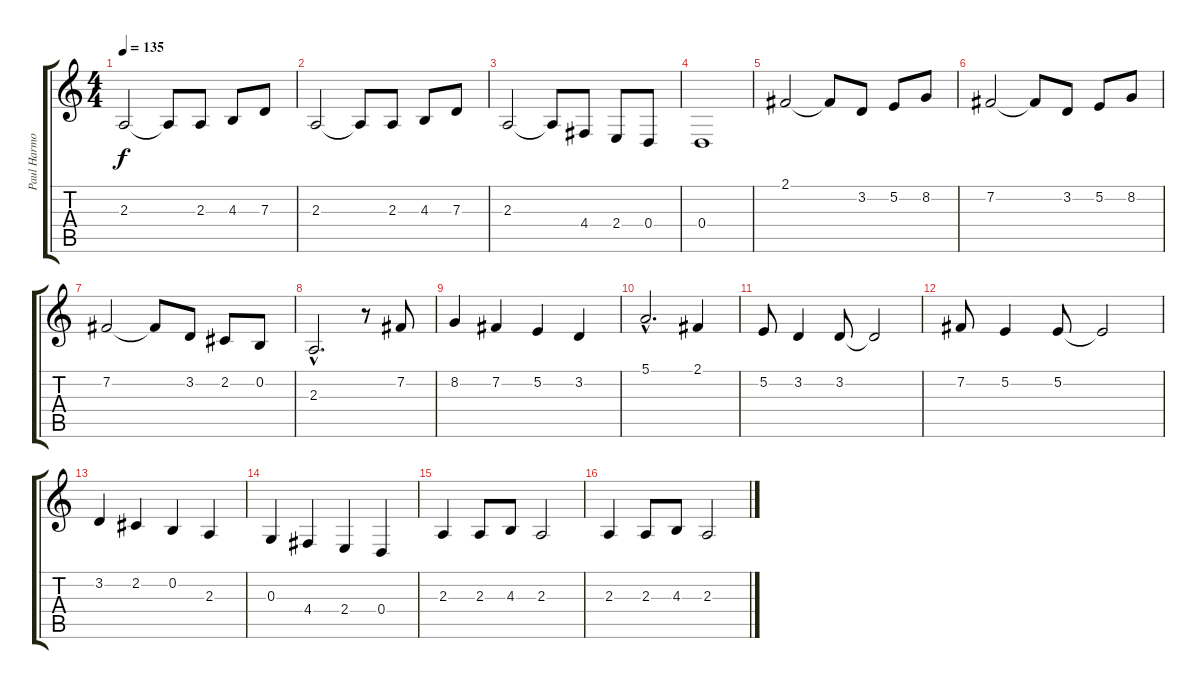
\track ("Paul Harmony" "Paul Harmo") {instrument clarinet}
\staff {score tabs}
\tuning (E4 B3 G3 D3 A2 E2) {hide}
\ts (4 4)
\tempo 135
\clef g2
\ks c
2.3.2{dy f} 2.3{t}.8 2.3.8 4.3.8 7.3.8 |
2.3.2 2.3{t}.8 2.3.8 4.3.8 7.3.8 |
2.3.2 2.3{t}.8 4.4.8 2.4.8 0.4.8 |
0.4.1 |
2.1.2 2.1{t}.8 3.2.8 5.2.8 8.2.8 |
7.2.2 7.2{t}.8 3.2.8 5.2.8 8.2.8 |
7.2.2 7.2{t}.8 3.2.8 2.2.8 0.2.8 |
2.3{hac}.2{d} r.8 7.2.8 |
8.2.4 7.2.4 5.2.4 3.2.4 |
5.1{hac}.2{d} 2.1.4 |
5.2.8 3.2.4 3.2.8 3.2{t}.2 |
7.2.8 5.2.4 5.2.8 5.2{t}.2 |
3.2.4 2.2.4 0.2.4 2.3.4 |
0.3.4 4.4.4 2.4.4 0.4.4 |
2.3.4 2.3.8 4.3.8 2.3.2 |
2.3.4 2.3.8 4.3.8 2.3.2
